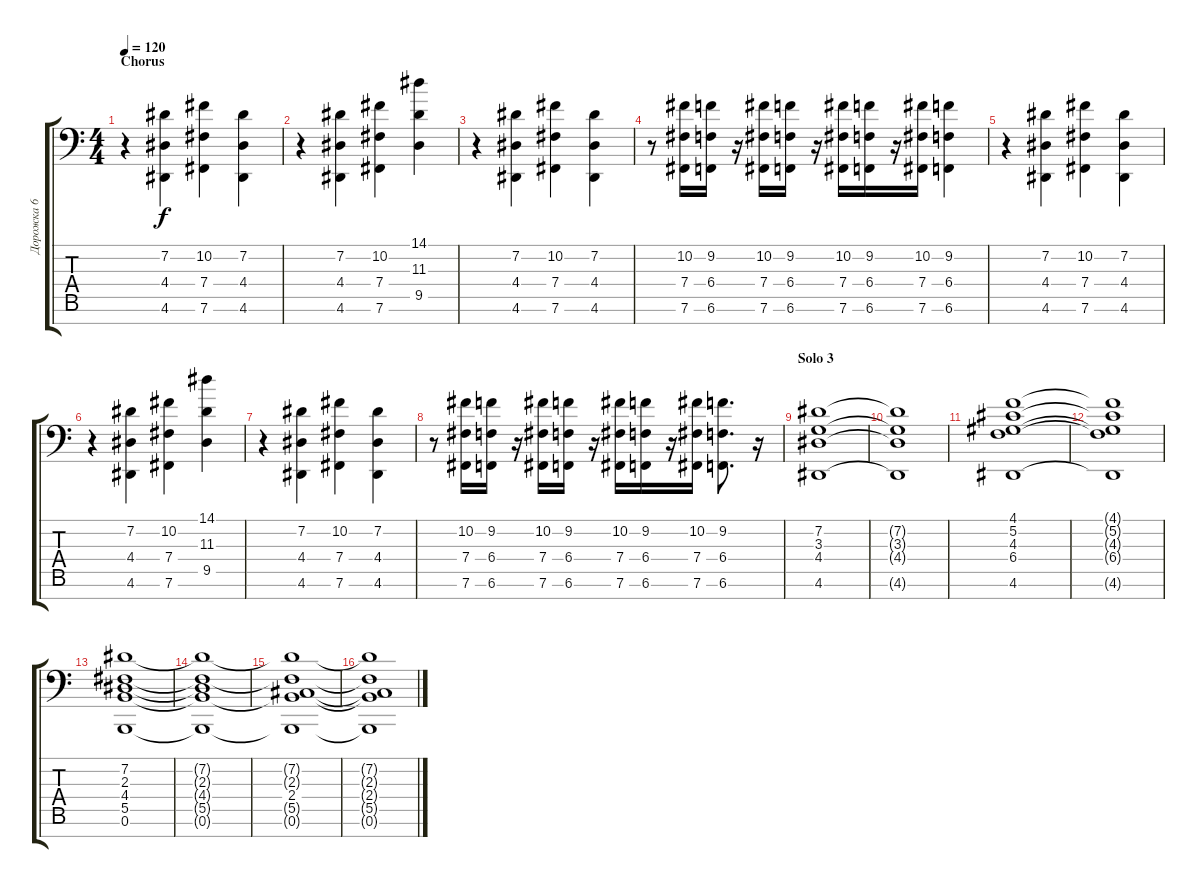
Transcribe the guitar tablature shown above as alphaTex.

\track ("Дорожка 6" "Дорожка 6") {instrument churchorgan}
\staff {score tabs}
\tuning (Db4 Ab3 E3 B2 Gb2 B1 Ab1) {hide}
\ts (4 4)
\section ("" "Chorus")
\tempo 120
\clef f4
\ks c
r.4{dy f} (7.2 4.4 4.6).4 (10.2 7.4 7.6).4 (7.2 4.4 4.6).4 |
r.4 (7.2 4.4 4.6).4 (10.2 7.4 7.6).4 (14.1 11.3 9.5).4 |
r.4 (7.2 4.4 4.6).4 (10.2 7.4 7.6).4 (7.2 4.4 4.6).4 |
r.8 (10.2 7.4 7.6).16 (9.2 6.4 6.6).16 r.16 (10.2 7.4 7.6).16 (9.2 6.4 6.6).16 r.16 (10.2 7.4 7.6).16 (9.2 6.4 6.6).16 r.16 (10.2 7.4 7.6).16 (9.2 6.4 6.6).4 |
r.4 (7.2 4.4 4.6).4 (10.2 7.4 7.6).4 (7.2 4.4 4.6).4 |
r.4 (7.2 4.4 4.6).4 (10.2 7.4 7.6).4 (14.1 11.3 9.5).4 |
r.4 (7.2 4.4 4.6).4 (10.2 7.4 7.6).4 (7.2 4.4 4.6).4 |
r.8 (10.2 7.4 7.6).16 (9.2 6.4 6.6).16 r.16 (10.2 7.4 7.6).16 (9.2 6.4 6.6).16 r.16 (10.2 7.4 7.6).16 (9.2 6.4 6.6).16 r.16 (10.2 7.4 7.6).16 (9.2 6.4 6.6).8{d} r.16 |
\section ("" "Solo 3")
(7.2 3.3 4.4 4.6).1 |
(7.2{t} 3.3{t} 4.4{t} 4.6{t}).1 |
(4.1 5.2 4.3 6.4 4.6).1 |
(4.1{t} 5.2{t} 4.3{t} 6.4{t} 4.6{t}).1 |
(7.2 2.3 4.4 5.5 0.6).1 |
(7.2{t} 2.3{t} 4.4{t} 5.5{t} 0.6{t}).1 |
(7.2{t} 2.3{t} 2.4 5.5{t} 0.6{t}).1 |
(7.2{t} 2.3{t} 2.4{t} 5.5{t} 0.6{t}).1
